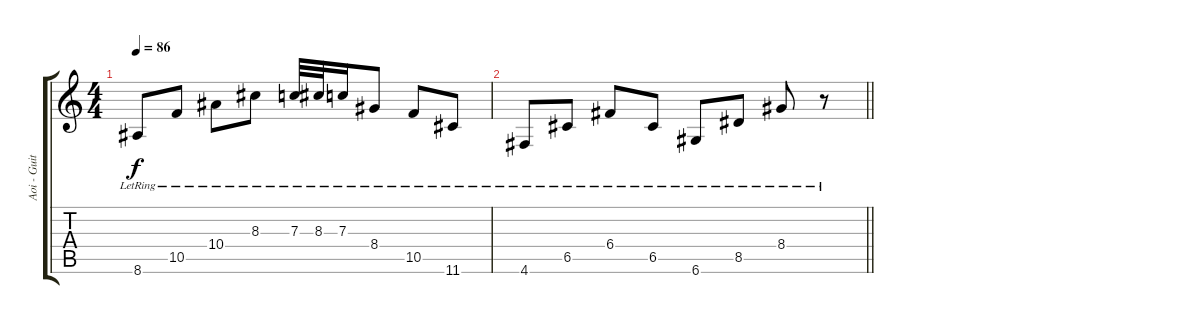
\track ("Aoi - Guitar 3" "Aoi - Guit") {instrument electricguitarjazz}
\staff {score tabs}
\tuning (D4 A3 F3 C3 G2 D2) {hide}
\ts (4 4)
\tempo 86
\clef g2
\ks c
8.6{lr}.8{dy f} 10.5{lr}.8 10.4{lr}.8 8.3{lr}.8 7.3{lr}.32 8.3{lr}.32 7.3{lr}.16 8.4{lr}.8 10.5{lr}.8 11.6{lr}.8 |
\barLineRight lightlight
4.6{lr}.8 6.5{lr}.8 6.4{lr}.8 6.5{lr}.8 6.6{lr}.8 8.5{lr}.8 8.4{lr}.8 r.8
